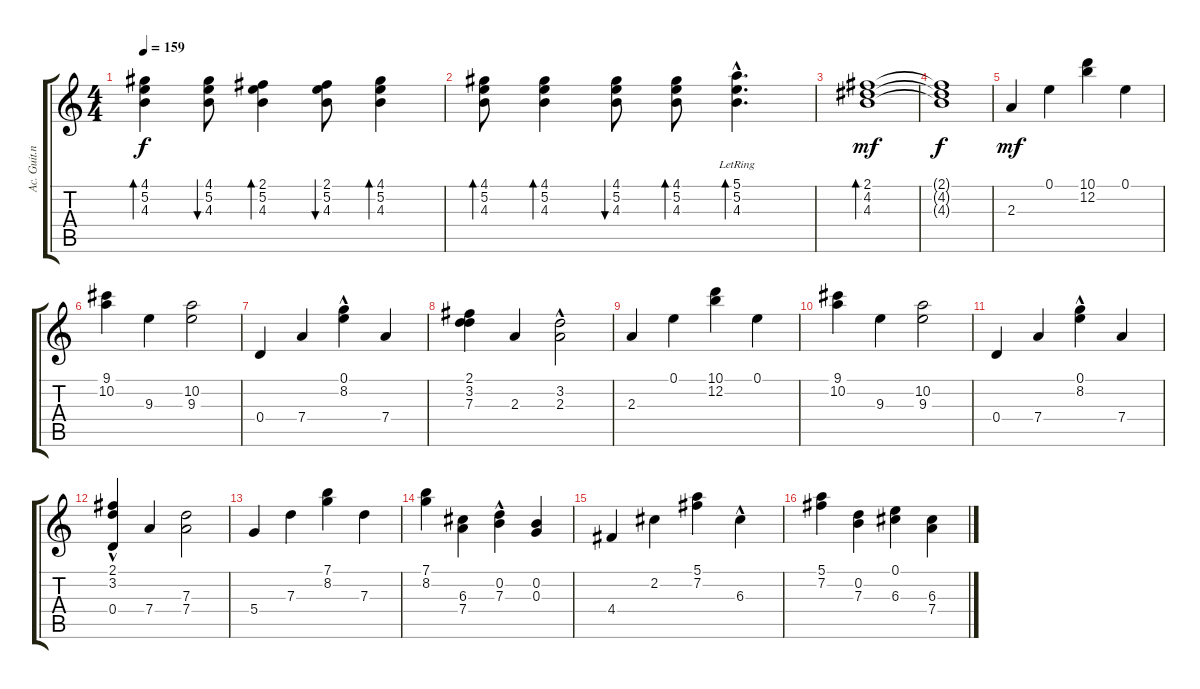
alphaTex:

\track ("Ac. Guit.nylon" "Ac. Guit.n") {instrument acousticguitarnylon}
\staff {score tabs}
\tuning (E4 B3 G3 D3 A2 E2) {hide}
\ts (4 4)
\tempo 159
\clef g2
\ks c
(4.1 5.2 4.3).4{bd 120 dy f} (4.1 5.2 4.3).8{bu 240} (2.1 5.2 4.3).4{bd 240} (2.1 5.2 4.3).8{bu 120} (4.1 5.2 4.3).4{bd 240} |
(4.1 5.2 4.3).8{bd 120} (4.1 5.2 4.3).4{bd 120} (4.1 5.2 4.3).8{bu 120} (4.1 5.2 4.3).8{bd 120} (5.1{hac lr} 5.2{hac lr} 4.3{hac lr}).4{d bd 120} |
(2.1 4.2 4.3).1{bd 240 dy mf} |
(2.1{t} 4.2{t} 4.3{t}).1{dy f} |
2.3.4{dy mf} 0.1.4 (10.1 12.2).4 0.1.4 |
(9.1 10.2).4 9.3.4 (10.2 9.3).2 |
0.4.4 7.4.4 (0.1 8.2{hac}).4 7.4.4 |
(2.1 3.2 7.3).4 2.3.4 (3.2 2.3{hac}).2 |
2.3.4 0.1.4 (10.1 12.2).4 0.1.4 |
(9.1 10.2).4 9.3.4 (10.2 9.3).2 |
0.4.4 7.4.4 (0.1 8.2{hac}).4 7.4.4 |
(2.1{hac} 3.2{hac} 0.4).4 7.4.4 (7.3 7.4).2 |
5.4.4 7.3.4 (7.1 8.2).4 7.3.4 |
(7.1 8.2).4 (6.3 7.4).4 (0.2 7.3{hac}).4 (0.2 0.3).4 |
4.4.4 2.2.4 (5.1 7.2).4 6.3{hac}.4 |
(5.1 7.2).4 (0.2 7.3).4 (0.1 6.3).4 (6.3 7.4).4
